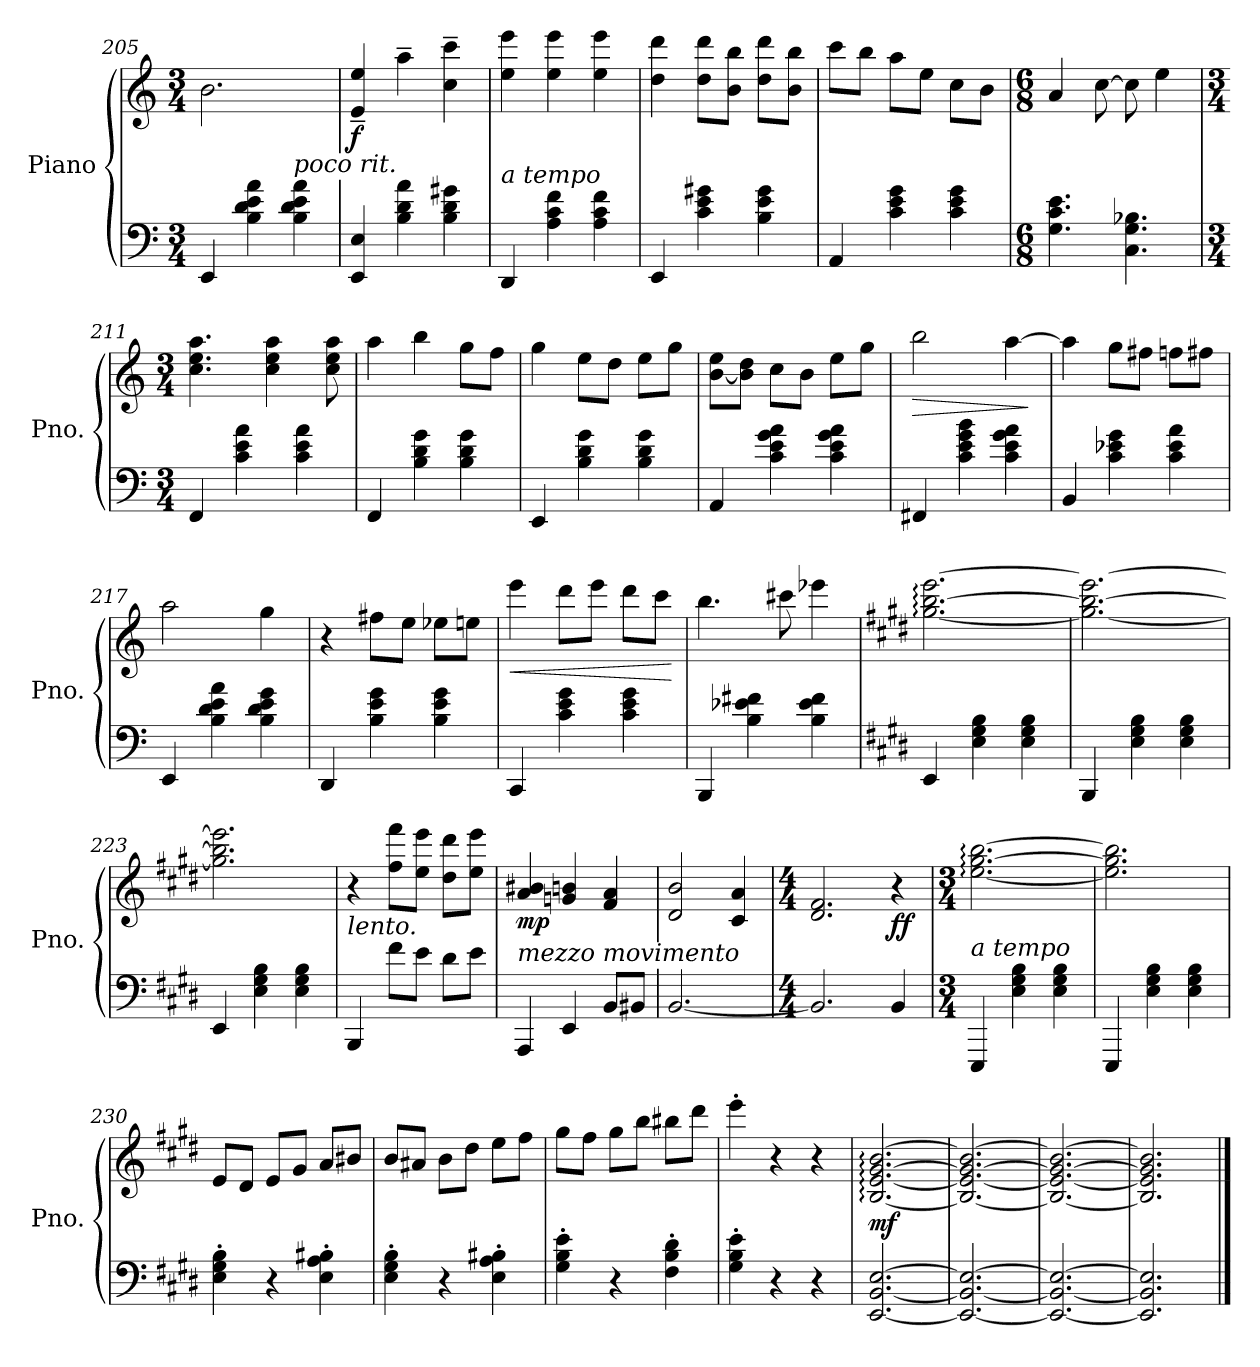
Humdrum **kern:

**kern	**kern	**dynam
*part1	*part1	*part1
*staff2	*staff1	*staff1/2
*I"Piano	*	*
*I'Pno.	*	*
*clefF4	*clefG2	*
*k[]	*k[]	*
*M3/4	*M3/4	*
=205	=205	=205
4EE/	2.b\	.
4B\ 4d\ 4e\ 4a\	.	.
!LO:TX:a:i:t=poco rit.	!	!
4B\ 4d\ 4e\ 4a\	.	.
=206	=206	=206
*	*MM140	*
!	!	!LO:DY:b
4EE/ 4E/	4e/~ 4ee/~	f
4B\ 4d\ 4a\	4aa~\	.
4B\ 4d\ 4g#X\	4cc\~ 4ccc\~	.
=207	=207	=207
*	*MM160	*
!LO:TX:a:i:t=a tempo	!	!
4DD/	4ee\ 4eee\	.
4A\ 4c\ 4f\	4ee\ 4eee\	.
4A\ 4c\ 4f\	4ee\ 4eee\	.
=208	=208	=208
4EE/	4dd\ 4ddd\	.
4c\ 4e\ 4g#X\	8dd\ 8ddd\L	.
.	8b\ 8bb\J	.
4B\ 4e\ 4g#\	8dd\ 8ddd\L	.
.	8b\ 8bb\J	.
=209	=209	=209
4AA/	8ccc\L	.
.	8bb\J	.
4c\ 4e\ 4g\	8aa\L	.
.	8ee\J	.
4c\ 4e\ 4g\	8cc\L	.
.	8b\J	.
=210	=210	=210
*M6/8	*M6/8	*
4.G\ 4.c\ 4.e\	4a/	.
.	[8cc\	.
4.C\ 4.G\ 4.B-X\	8cc\]	.
.	4ee\	.
!!LO:LB:g=z
=211	=211	=211
*M3/4	*M3/4	*
4FF/	4.cc\ 4.ee\ 4.aa\	.
4c\ 4e\ 4a\	.	.
.	4cc\ 4ee\ 4aa\	.
4c\ 4e\ 4a\	.	.
.	8cc\ 8ee\ 8aa\	.
=212	=212	=212
4FF/	4aa\	.
4B\ 4d\ 4g\	4bb\	.
4B\ 4d\ 4g\	8gg\L	.
.	8ff\J	.
=213	=213	=213
4EE/	4gg\	.
4B\ 4d\ 4g\	8ee\L	.
.	8dd\J	.
4B\ 4d\ 4g\	8ee\L	.
.	8gg\J	.
=214	=214	=214
4AA/	[8b\ 8ee\L	.
.	8b\] 8dd\J	.
4c\ 4e\ 4g\ 4a\	8cc\L	.
.	8b\J	.
4c\ 4e\ 4g\ 4a\	8ee\L	.
.	8gg\J	.
=215	=215	=215
!	!	!LO:HP:b
4FF#X/	2bb\	>
4c\ 4e\ 4g\ 4b\	.	.
4c\ 4e\ 4g\ 4a\	[4aa\	.
.	.	]
=216	=216	=216
4BB/	4aa\]	.
4c\ 4e-X\ 4g\	8gg\L	.
.	8ff#X\J	.
4c\ 4e-\ 4a\	8ffn\L	.
.	8ff#X\J	.
=217	=217	=217
4EE/	2aa\	.
4B\ 4d\ 4e\ 4a\	.	.
4B\ 4d\ 4e\ 4g\	4gg\	.
!!LO:LB:g=z
=218	=218	=218
4DD/	4r	.
4B\ 4e\ 4g\	8ff#X\L	.
.	8ee\J	.
4B\ 4e\ 4g\	8ee-X\L	.
.	8een\J	.
=219	=219	=219
!	!	!LO:HP:b
4CC/	4eee\	<
4c\ 4e\ 4g\	8ddd\L	.
.	8eee\J	.
4c\ 4e\ 4g\	8ddd\L	.
.	8ccc\J	.
.	.	[
=220	=220	=220
4BBB/	4.bb\	.
4B\ 4e-X\ 4f#X\	.	.
.	8ccc#X\	.
4B\ 4e-\ 4f#\	4eee-X\	.
=221	=221	=221
*k[f#c#g#d#]	*k[f#c#g#d#]	*
4EE/	[2.gg#\: [2.bb\: [2.eee\:	.
4E\ 4G#\ 4B\	.	.
4E\ 4G#\ 4B\	.	.
=222	=222	=222
4BBB/	2.gg#\_ 2.bb\_ 2.eee\_	.
4E\ 4G#\ 4B\	.	.
4E\ 4G#\ 4B\	.	.
=223	=223	=223
4EE/	2.gg#\] 2.bb\] 2.eee\]	.
4E\ 4G#\ 4B\	.	.
4E\ 4G#\ 4B\	.	.
!!LO:LB:g=z
=224	=224	=224
*	*MM100	*
!LO:TX:a:i:t=lento.	!	!
4BBB/	4r	.
8f#\L	8ff#\ 8fff#\L	.
8e\J	8ee\ 8eee\J	.
8d#\L	8dd#\ 8ddd#\L	.
8e\J	8ee\ 8eee\J	.
=225	=225	=225
*	*MM85	*
!LO:TX:a:i:t=mezzo movimento	!	!
!	!	!LO:DY:b
4AAA/	4a/ 4b#X/	mp
4EE/	4gn/ 4bn/	.
8BB/L	4f#/ 4a/	.
8BB#X/J	.	.
=226	=226	=226
[2.BB/	2d#/ 2b/	.
.	4c#/ 4a/	.
=227	=227	=227
*M4/4	*M4/4	*
2.BB/]	2.d#/ 2.f#/	.
*	*MM160	*
!	!	!LO:DY:b
4BB/	4r	ff
=228	=228	=228
*M3/4	*M3/4	*
!LO:TX:a:i:t=a tempo	!	!
4EEE/	[2.ee\: [2.gg#\: [2.bb\:	.
4E\ 4G#\ 4B\	.	.
4E\ 4G#\ 4B\	.	.
=229	=229	=229
4EEE/	2.ee\] 2.gg#\] 2.bb\]	.
4E\ 4G#\ 4B\	.	.
4E\ 4G#\ 4B\	.	.
=230	=230	=230
4E\' 4G#\' 4B\'	8e/L	.
.	8d#/J	.
4r	8e/L	.
.	8g#/J	.
4E\' 4A\' 4B#X\'	8a/L	.
.	8b#X/J	.
!!LO:PB:g=z
=231	=231	=231
4E\' 4G#\' 4B\'	8b/L	.
.	8a#X/J	.
4r	8b\L	.
.	8dd#\J	.
4E\' 4A\' 4B#X\'	8ee\L	.
.	8ff#\J	.
=232	=232	=232
4G#\' 4B\' 4e\'	8gg#\L	.
.	8ff#\J	.
4r	8gg#\L	.
.	8bb\J	.
4F#\' 4B\' 4d#\'	8bb#X\L	.
.	8ddd#\J	.
=233	=233	=233
4G#\' 4B\' 4e\'	4eee'\	.
4r	4r	.
4r	4r	.
=234	=234	=234
!	!	!LO:DY:b
[2.EE/ [2.BB/ [2.E/	[2.B/: [2.e/: [2.g#/: [2.b/:	mf
=235	=235	=235
2.EE/_ 2.BB/_ 2.E/_	2.B/_ 2.e/_ 2.g#/_ 2.b/_	.
=236	=236	=236
2.EE/_ 2.BB/_ 2.E/_	2.B/_ 2.e/_ 2.g#/_ 2.b/_	.
=237	=237	=237
2.EE/] 2.BB/] 2.E/]	2.B/] 2.e/] 2.g#/] 2.b/]	.
==	==	==
*-	*-	*-
